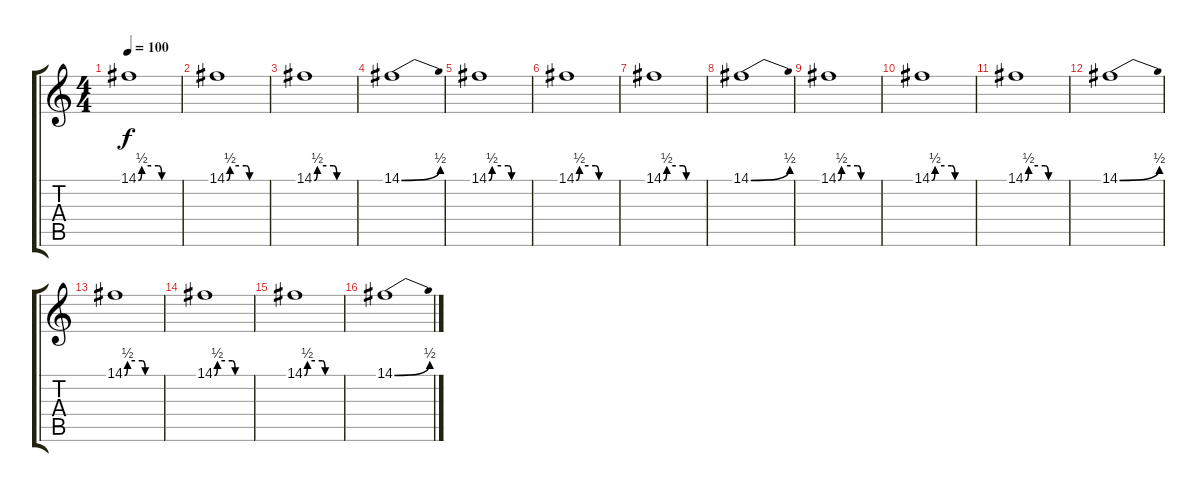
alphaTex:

\track "" {instrument lead2sawtooth}
\staff {score tabs}
\tuning (E4 B3 G3 D3 A2 E2) {hide}
\ts (4 4)
\tempo 100
\clef g2
\ks c
14.1{be (custom 0 0 5 2 30 2 35 0 60 0)}.1{dy f instrument lead2sawtooth} |
14.1{be (custom 0 0 5 2 30 2 35 0 60 0)}.1 |
14.1{be (custom 0 0 5 2 30 2 35 0 60 0)}.1 |
14.1{be (bend 0 0 60 2)}.1 |
14.1{be (custom 0 0 5 2 30 2 35 0 60 0)}.1 |
14.1{be (custom 0 0 5 2 30 2 35 0 60 0)}.1 |
14.1{be (custom 0 0 5 2 30 2 35 0 60 0)}.1 |
14.1{be (bend 0 0 60 2)}.1 |
14.1{be (custom 0 0 5 2 30 2 35 0 60 0)}.1 |
14.1{be (custom 0 0 5 2 30 2 35 0 60 0)}.1 |
14.1{be (custom 0 0 5 2 30 2 35 0 60 0)}.1 |
14.1{be (bend 0 0 60 2)}.1 |
14.1{be (custom 0 0 5 2 30 2 35 0 60 0)}.1 |
14.1{be (custom 0 0 5 2 30 2 35 0 60 0)}.1 |
14.1{be (custom 0 0 5 2 30 2 35 0 60 0)}.1 |
14.1{be (bend 0 0 60 2)}.1
